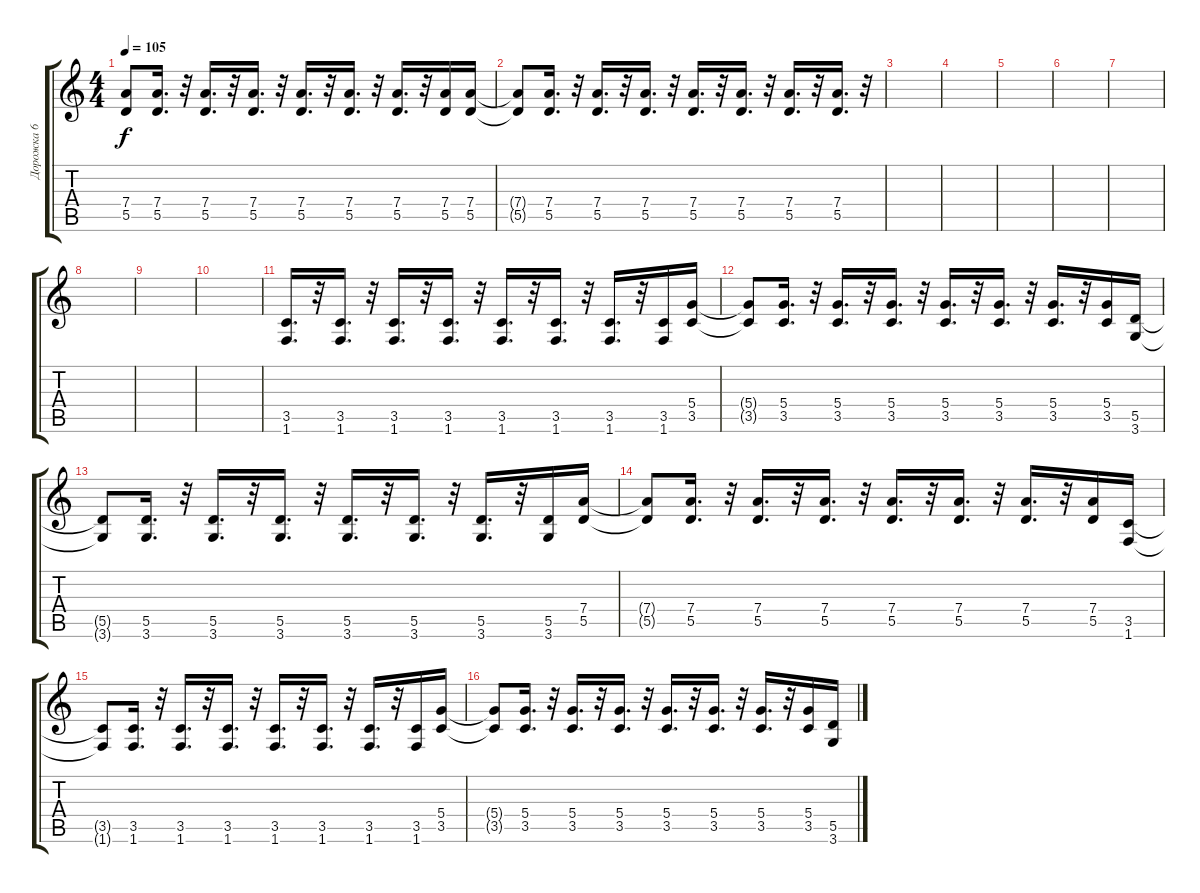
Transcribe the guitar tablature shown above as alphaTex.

\track ("Дорожка 6" "Дорожка 6") {instrument distortionguitar}
\staff {score tabs}
\tuning (E4 B3 G3 D3 A2 E2) {hide}
\ts (4 4)
\tempo 105
\clef g2
\ks c
(7.4{t} 5.5{t}).8{dy f} (7.4 5.5).16{d} r.32 (7.4 5.5).16{d} r.32 (7.4 5.5).16{d} r.32 (7.4 5.5).16{d} r.32 (7.4 5.5).16{d} r.32 (7.4 5.5).16{d} r.32 (7.4 5.5).16 (7.4 5.5).16 |
(7.4{t} 5.5{t}).8 (7.4 5.5).16{d} r.32 (7.4 5.5).16{d} r.32 (7.4 5.5).16{d} r.32 (7.4 5.5).16{d} r.32 (7.4 5.5).16{d} r.32 (7.4 5.5).16{d} r.32 (7.4 5.5).16{d} r.32 |
|
|
|
|
|
|
|
|
(3.5 1.6).16{d} r.32 (3.5 1.6).16{d} r.32 (3.5 1.6).16{d} r.32 (3.5 1.6).16{d} r.32 (3.5 1.6).16{d} r.32 (3.5 1.6).16{d} r.32 (3.5 1.6).16{d} r.32 (3.5 1.6).16 (5.4 3.5).16 |
(5.4{t} 3.5{t}).8 (5.4 3.5).16{d} r.32 (5.4 3.5).16{d} r.32 (5.4 3.5).16{d} r.32 (5.4 3.5).16{d} r.32 (5.4 3.5).16{d} r.32 (5.4 3.5).16{d} r.32 (5.4 3.5).16 (5.5 3.6).16 |
(5.5{t} 3.6{t}).8 (5.5 3.6).16{d} r.32 (5.5 3.6).16{d} r.32 (5.5 3.6).16{d} r.32 (5.5 3.6).16{d} r.32 (5.5 3.6).16{d} r.32 (5.5 3.6).16{d} r.32 (5.5 3.6).16 (7.4 5.5).16 |
(7.4{t} 5.5{t}).8 (7.4 5.5).16{d} r.32 (7.4 5.5).16{d} r.32 (7.4 5.5).16{d} r.32 (7.4 5.5).16{d} r.32 (7.4 5.5).16{d} r.32 (7.4 5.5).16{d} r.32 (7.4 5.5).16 (3.5 1.6).16 |
(3.5{t} 1.6{t}).8 (3.5 1.6).16{d} r.32 (3.5 1.6).16{d} r.32 (3.5 1.6).16{d} r.32 (3.5 1.6).16{d} r.32 (3.5 1.6).16{d} r.32 (3.5 1.6).16{d} r.32 (3.5 1.6).16 (5.4 3.5).16 |
(5.4{t} 3.5{t}).8 (5.4 3.5).16{d} r.32 (5.4 3.5).16{d} r.32 (5.4 3.5).16{d} r.32 (5.4 3.5).16{d} r.32 (5.4 3.5).16{d} r.32 (5.4 3.5).16{d} r.32 (5.4 3.5).16 (5.5 3.6).16
